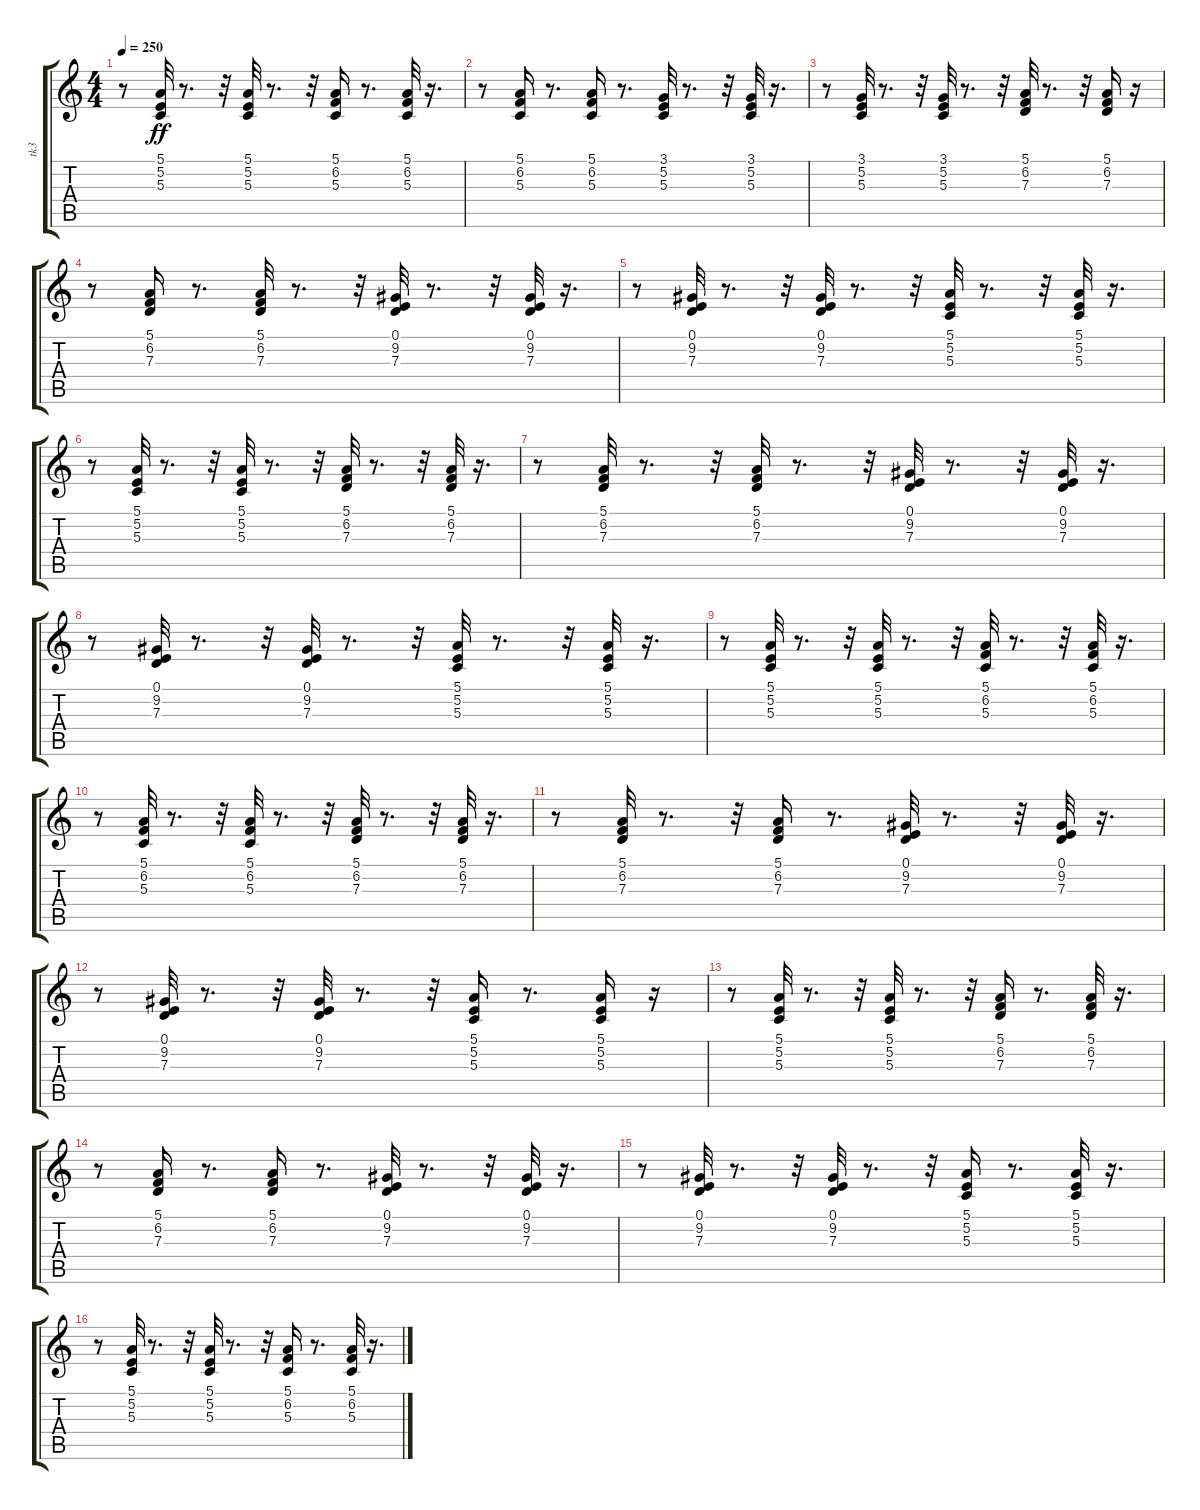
\track ("tk3" "tk3") {instrument brightacousticpiano}
\staff {score tabs}
\tuning (E4 B3 G3 D3 A2 E2) {hide}
\ts (4 4)
\tempo 250
\clef g2
\ks c
r.8{dy ff} (5.1 5.2 5.3).32 r.8{d} r.32 (5.1 5.2 5.3).32 r.8{d} r.32 (5.1 6.2 5.3).16 r.8{d} (5.1 6.2 5.3).32 r.16{d} |
r.8 (5.1 6.2 5.3).16 r.8{d} (5.1 6.2 5.3).16 r.8{d} (3.1 5.2 5.3).32 r.8{d} r.32 (3.1 5.2 5.3).32 r.16{d} |
r.8 (3.1 5.2 5.3).32 r.8{d} r.32 (3.1 5.2 5.3).32 r.8{d} r.32 (5.1 6.2 7.3).32 r.8{d} r.32 (5.1 6.2 7.3).16 r.16 |
r.8 (5.1 6.2 7.3).16 r.8{d} (5.1 6.2 7.3).32 r.8{d} r.32 (0.1 9.2 7.3).32 r.8{d} r.32 (0.1 9.2 7.3).32 r.16{d} |
r.8 (0.1 9.2 7.3).32 r.8{d} r.32 (0.1 9.2 7.3).32 r.8{d} r.32 (5.1 5.2 5.3).32 r.8{d} r.32 (5.1 5.2 5.3).32 r.16{d} |
r.8 (5.1 5.2 5.3).32 r.8{d} r.32 (5.1 5.2 5.3).32 r.8{d} r.32 (5.1 6.2 7.3).32 r.8{d} r.32 (5.1 6.2 7.3).32 r.16{d} |
r.8 (5.1 6.2 7.3).32 r.8{d} r.32 (5.1 6.2 7.3).32 r.8{d} r.32 (0.1 9.2 7.3).32 r.8{d} r.32 (0.1 9.2 7.3).32 r.16{d} |
r.8 (0.1 9.2 7.3).32 r.8{d} r.32 (0.1 9.2 7.3).32 r.8{d} r.32 (5.1 5.2 5.3).32 r.8{d} r.32 (5.1 5.2 5.3).32 r.16{d} |
r.8 (5.1 5.2 5.3).32 r.8{d} r.32 (5.1 5.2 5.3).32 r.8{d} r.32 (5.1 6.2 5.3).32 r.8{d} r.32 (5.1 6.2 5.3).32 r.16{d} |
r.8 (5.1 6.2 5.3).32 r.8{d} r.32 (5.1 6.2 5.3).32 r.8{d} r.32 (5.1 6.2 7.3).32 r.8{d} r.32 (5.1 6.2 7.3).32 r.16{d} |
r.8 (5.1 6.2 7.3).32 r.8{d} r.32 (5.1 6.2 7.3).16 r.8{d} (0.1 9.2 7.3).32 r.8{d} r.32 (0.1 9.2 7.3).32 r.16{d} |
r.8 (0.1 9.2 7.3).32 r.8{d} r.32 (0.1 9.2 7.3).32 r.8{d} r.32 (5.1 5.2 5.3).16 r.8{d} (5.1 5.2 5.3).16 r.16 |
r.8 (5.1 5.2 5.3).32 r.8{d} r.32 (5.1 5.2 5.3).32 r.8{d} r.32 (5.1 6.2 7.3).16 r.8{d} (5.1 6.2 7.3).32 r.16{d} |
r.8 (5.1 6.2 7.3).16 r.8{d} (5.1 6.2 7.3).16 r.8{d} (0.1 9.2 7.3).32 r.8{d} r.32 (0.1 9.2 7.3).32 r.16{d} |
r.8 (0.1 9.2 7.3).32 r.8{d} r.32 (0.1 9.2 7.3).32 r.8{d} r.32 (5.1 5.2 5.3).16 r.8{d} (5.1 5.2 5.3).32 r.16{d} |
r.8 (5.1 5.2 5.3).32 r.8{d} r.32 (5.1 5.2 5.3).32 r.8{d} r.32 (5.1 6.2 5.3).16 r.8{d} (5.1 6.2 5.3).32 r.16{d}
